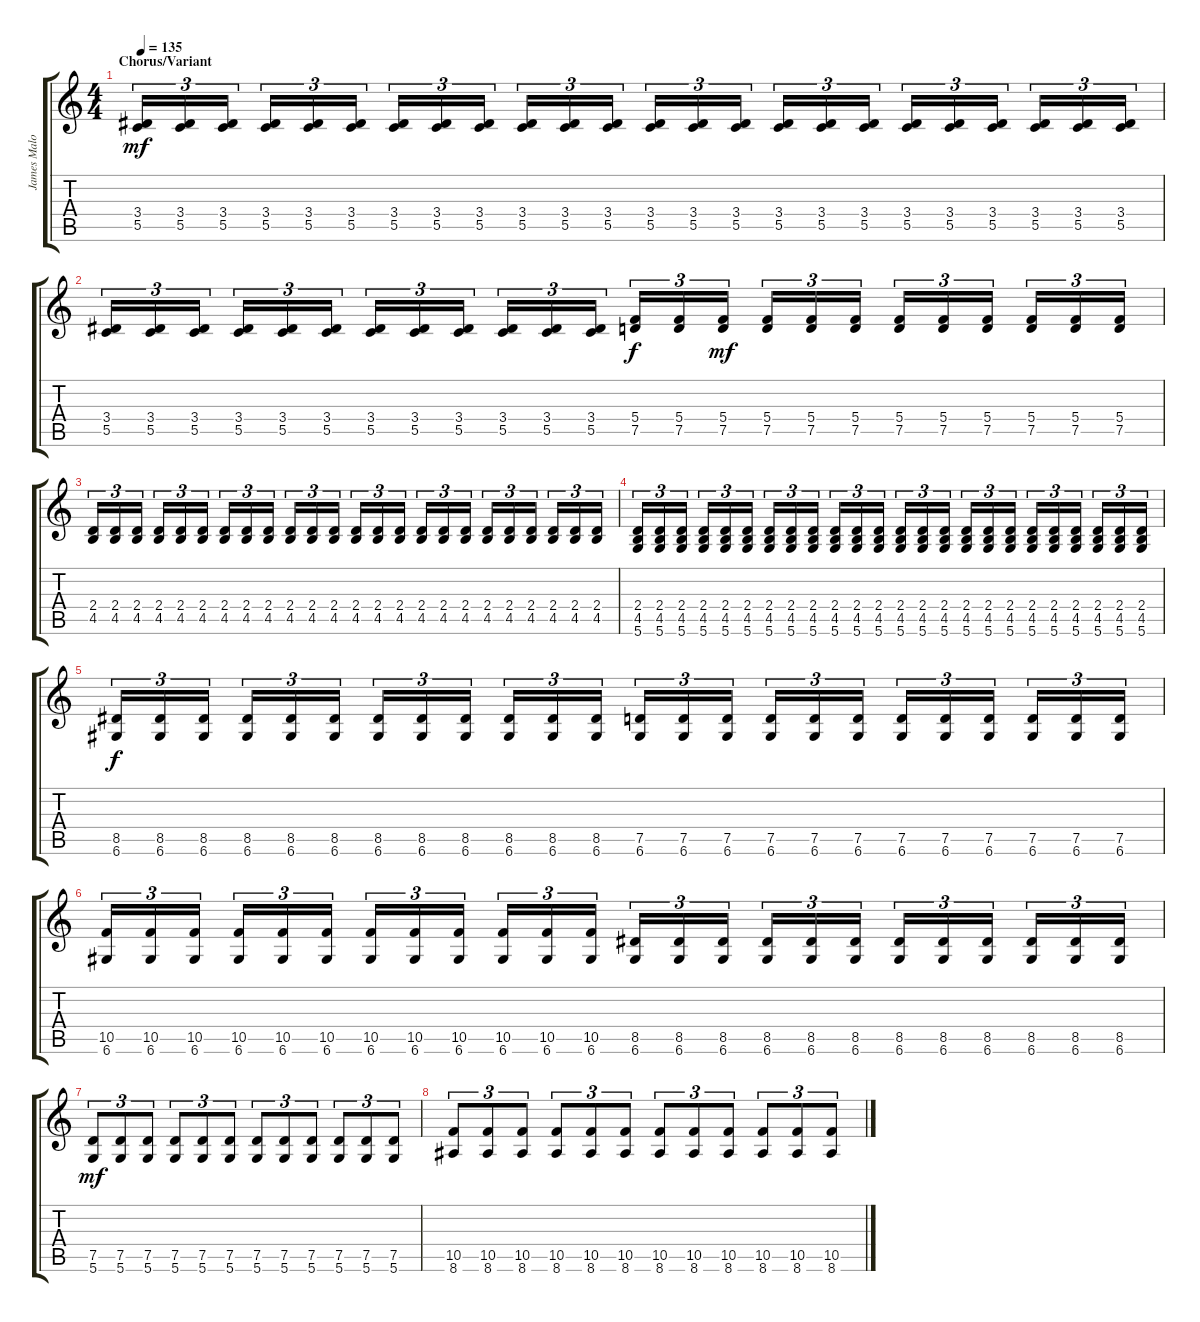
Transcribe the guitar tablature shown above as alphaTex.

\track ("James Malone Rhythm" "James Malo") {instrument distortionguitar}
\staff {score tabs}
\tuning (D4 A3 F3 C3 G2 D2) {hide}
\ts (4 4)
\section ("" "Chorus/Variant")
\tempo 135
\clef g2
\ks c
(3.4 5.5).16{tu (3 2) dy mf} (3.4 5.5).16{tu (3 2)} (3.4 5.5).16{tu (3 2) beam splitsecondary} (3.4 5.5).16{tu (3 2)} (3.4 5.5).16{tu (3 2)} (3.4 5.5).16{tu (3 2)} (3.4 5.5).16{tu (3 2)} (3.4 5.5).16{tu (3 2)} (3.4 5.5).16{tu (3 2) beam splitsecondary} (3.4 5.5).16{tu (3 2)} (3.4 5.5).16{tu (3 2)} (3.4 5.5).16{tu (3 2)} (3.4 5.5).16{tu (3 2)} (3.4 5.5).16{tu (3 2)} (3.4 5.5).16{tu (3 2) beam splitsecondary} (3.4 5.5).16{tu (3 2)} (3.4 5.5).16{tu (3 2)} (3.4 5.5).16{tu (3 2)} (3.4 5.5).16{tu (3 2)} (3.4 5.5).16{tu (3 2)} (3.4 5.5).16{tu (3 2) beam splitsecondary} (3.4 5.5).16{tu (3 2)} (3.4 5.5).16{tu (3 2)} (3.4 5.5).16{tu (3 2)} |
(3.4 5.5).16{tu (3 2)} (3.4 5.5).16{tu (3 2)} (3.4 5.5).16{tu (3 2) beam splitsecondary} (3.4 5.5).16{tu (3 2)} (3.4 5.5).16{tu (3 2)} (3.4 5.5).16{tu (3 2)} (3.4 5.5).16{tu (3 2)} (3.4 5.5).16{tu (3 2)} (3.4 5.5).16{tu (3 2) beam splitsecondary} (3.4 5.5).16{tu (3 2)} (3.4 5.5).16{tu (3 2)} (3.4 5.5).16{tu (3 2)} (5.4 7.5).16{tu (3 2) dy f} (5.4 7.5).16{tu (3 2)} (5.4 7.5).16{tu (3 2) dy mf beam splitsecondary} (5.4 7.5).16{tu (3 2)} (5.4 7.5).16{tu (3 2)} (5.4 7.5).16{tu (3 2)} (5.4 7.5).16{tu (3 2)} (5.4 7.5).16{tu (3 2)} (5.4 7.5).16{tu (3 2) beam splitsecondary} (5.4 7.5).16{tu (3 2)} (5.4 7.5).16{tu (3 2)} (5.4 7.5).16{tu (3 2)} |
(2.4 4.5).16{tu (3 2)} (2.4 4.5).16{tu (3 2)} (2.4 4.5).16{tu (3 2) beam splitsecondary} (2.4 4.5).16{tu (3 2)} (2.4 4.5).16{tu (3 2)} (2.4 4.5).16{tu (3 2)} (2.4 4.5).16{tu (3 2)} (2.4 4.5).16{tu (3 2)} (2.4 4.5).16{tu (3 2) beam splitsecondary} (2.4 4.5).16{tu (3 2)} (2.4 4.5).16{tu (3 2)} (2.4 4.5).16{tu (3 2)} (2.4 4.5).16{tu (3 2)} (2.4 4.5).16{tu (3 2)} (2.4 4.5).16{tu (3 2) beam splitsecondary} (2.4 4.5).16{tu (3 2)} (2.4 4.5).16{tu (3 2)} (2.4 4.5).16{tu (3 2)} (2.4 4.5).16{tu (3 2)} (2.4 4.5).16{tu (3 2)} (2.4 4.5).16{tu (3 2) beam splitsecondary} (2.4 4.5).16{tu (3 2)} (2.4 4.5).16{tu (3 2)} (2.4 4.5).16{tu (3 2)} |
(2.4 4.5 5.6).16{tu (3 2)} (2.4 4.5 5.6).16{tu (3 2)} (2.4 4.5 5.6).16{tu (3 2) beam splitsecondary} (2.4 4.5 5.6).16{tu (3 2)} (2.4 4.5 5.6).16{tu (3 2)} (2.4 4.5 5.6).16{tu (3 2)} (2.4 4.5 5.6).16{tu (3 2)} (2.4 4.5 5.6).16{tu (3 2)} (2.4 4.5 5.6).16{tu (3 2) beam splitsecondary} (2.4 4.5 5.6).16{tu (3 2)} (2.4 4.5 5.6).16{tu (3 2)} (2.4 4.5 5.6).16{tu (3 2)} (2.4 4.5 5.6).16{tu (3 2)} (2.4 4.5 5.6).16{tu (3 2)} (2.4 4.5 5.6).16{tu (3 2) beam splitsecondary} (2.4 4.5 5.6).16{tu (3 2)} (2.4 4.5 5.6).16{tu (3 2)} (2.4 4.5 5.6).16{tu (3 2)} (2.4 4.5 5.6).16{tu (3 2)} (2.4 4.5 5.6).16{tu (3 2)} (2.4 4.5 5.6).16{tu (3 2) beam splitsecondary} (2.4 4.5 5.6).16{tu (3 2)} (2.4 4.5 5.6).16{tu (3 2)} (2.4 4.5 5.6).16{tu (3 2)} |
(8.5 6.6).16{tu (3 2) dy f} (8.5 6.6).16{tu (3 2)} (8.5 6.6).16{tu (3 2) beam splitsecondary} (8.5 6.6).16{tu (3 2)} (8.5 6.6).16{tu (3 2)} (8.5 6.6).16{tu (3 2)} (8.5 6.6).16{tu (3 2)} (8.5 6.6).16{tu (3 2)} (8.5 6.6).16{tu (3 2) beam splitsecondary} (8.5 6.6).16{tu (3 2)} (8.5 6.6).16{tu (3 2)} (8.5 6.6).16{tu (3 2)} (7.5 6.6).16{tu (3 2)} (7.5 6.6).16{tu (3 2)} (7.5 6.6).16{tu (3 2) beam splitsecondary} (7.5 6.6).16{tu (3 2)} (7.5 6.6).16{tu (3 2)} (7.5 6.6).16{tu (3 2)} (7.5 6.6).16{tu (3 2)} (7.5 6.6).16{tu (3 2)} (7.5 6.6).16{tu (3 2) beam splitsecondary} (7.5 6.6).16{tu (3 2)} (7.5 6.6).16{tu (3 2)} (7.5 6.6).16{tu (3 2)} |
(10.5 6.6).16{tu (3 2)} (10.5 6.6).16{tu (3 2)} (10.5 6.6).16{tu (3 2) beam splitsecondary} (10.5 6.6).16{tu (3 2)} (10.5 6.6).16{tu (3 2)} (10.5 6.6).16{tu (3 2)} (10.5 6.6).16{tu (3 2)} (10.5 6.6).16{tu (3 2)} (10.5 6.6).16{tu (3 2) beam splitsecondary} (10.5 6.6).16{tu (3 2)} (10.5 6.6).16{tu (3 2)} (10.5 6.6).16{tu (3 2)} (8.5 6.6).16{tu (3 2)} (8.5 6.6).16{tu (3 2)} (8.5 6.6).16{tu (3 2) beam splitsecondary} (8.5 6.6).16{tu (3 2)} (8.5 6.6).16{tu (3 2)} (8.5 6.6).16{tu (3 2)} (8.5 6.6).16{tu (3 2)} (8.5 6.6).16{tu (3 2)} (8.5 6.6).16{tu (3 2) beam splitsecondary} (8.5 6.6).16{tu (3 2)} (8.5 6.6).16{tu (3 2)} (8.5 6.6).16{tu (3 2)} |
(7.5 5.6).8{tu (3 2) dy mf} (7.5 5.6).8{tu (3 2)} (7.5 5.6).8{tu (3 2)} (7.5 5.6).8{tu (3 2)} (7.5 5.6).8{tu (3 2)} (7.5 5.6).8{tu (3 2)} (7.5 5.6).8{tu (3 2)} (7.5 5.6).8{tu (3 2)} (7.5 5.6).8{tu (3 2)} (7.5 5.6).8{tu (3 2)} (7.5 5.6).8{tu (3 2)} (7.5 5.6).8{tu (3 2)} |
(10.5 8.6).8{tu (3 2)} (10.5 8.6).8{tu (3 2)} (10.5 8.6).8{tu (3 2)} (10.5 8.6).8{tu (3 2)} (10.5 8.6).8{tu (3 2)} (10.5 8.6).8{tu (3 2)} (10.5 8.6).8{tu (3 2)} (10.5 8.6).8{tu (3 2)} (10.5 8.6).8{tu (3 2)} (10.5 8.6).8{tu (3 2)} (10.5 8.6).8{tu (3 2)} (10.5 8.6).8{tu (3 2)}
